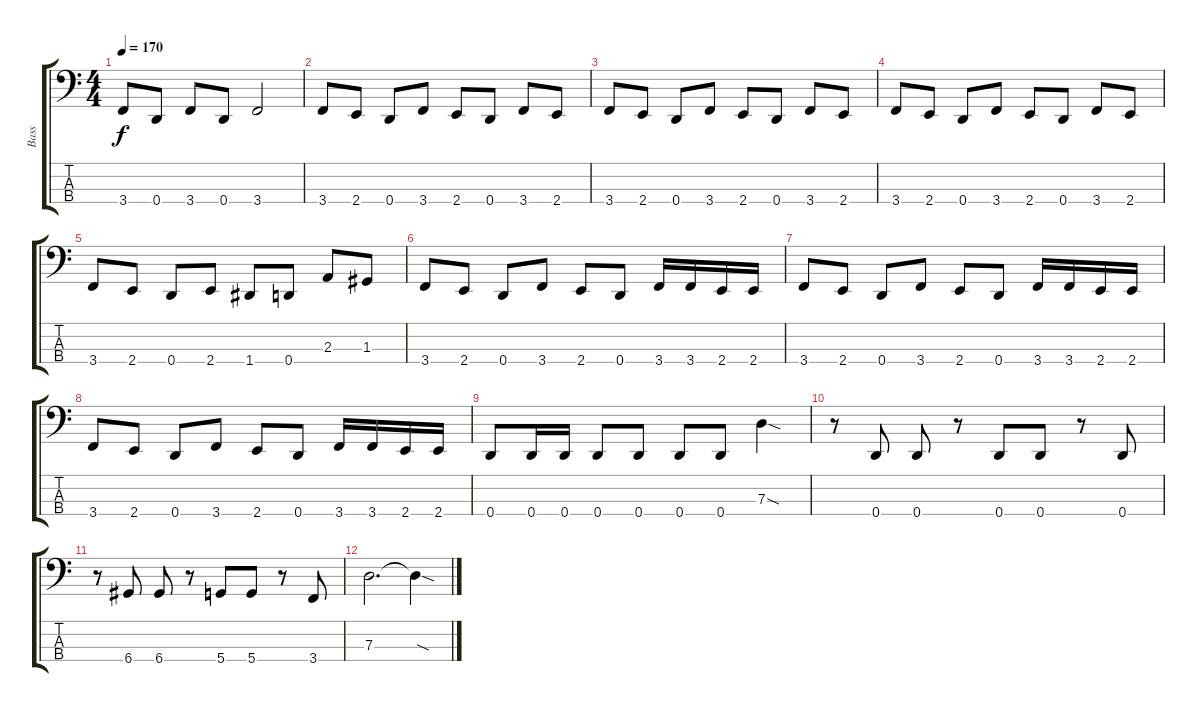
\track ("Bass" "Bass") {instrument electricbassfinger}
\staff {score tabs}
\tuning (F2 C2 G1 D1) {hide}
\ts (4 4)
\tempo 170
\clef f4
\ks c
3.4.8{dy f} 0.4.8 3.4.8 0.4.8 3.4.2 |
3.4.8 2.4.8 0.4.8 3.4.8 2.4.8 0.4.8 3.4.8 2.4.8 |
3.4.8 2.4.8 0.4.8 3.4.8 2.4.8 0.4.8 3.4.8 2.4.8 |
3.4.8 2.4.8 0.4.8 3.4.8 2.4.8 0.4.8 3.4.8 2.4.8 |
3.4.8 2.4.8 0.4.8 2.4.8 1.4.8 0.4.8 2.3.8 1.3.8 |
3.4.8 2.4.8 0.4.8 3.4.8 2.4.8 0.4.8 3.4.16 3.4.16 2.4.16 2.4.16 |
3.4.8 2.4.8 0.4.8 3.4.8 2.4.8 0.4.8 3.4.16 3.4.16 2.4.16 2.4.16 |
3.4.8 2.4.8 0.4.8 3.4.8 2.4.8 0.4.8 3.4.16 3.4.16 2.4.16 2.4.16 |
0.4.8 0.4.16 0.4.16 0.4.8 0.4.8 0.4.8 0.4.8 7.3{sod}.4 |
r.8 0.4.8 0.4.8 r.8 0.4.8 0.4.8 r.8 0.4.8 |
r.8 6.4.8 6.4.8 r.8 5.4.8 5.4.8 r.8 3.4.8 |
7.3.2{d} 7.3{sod t}.4
